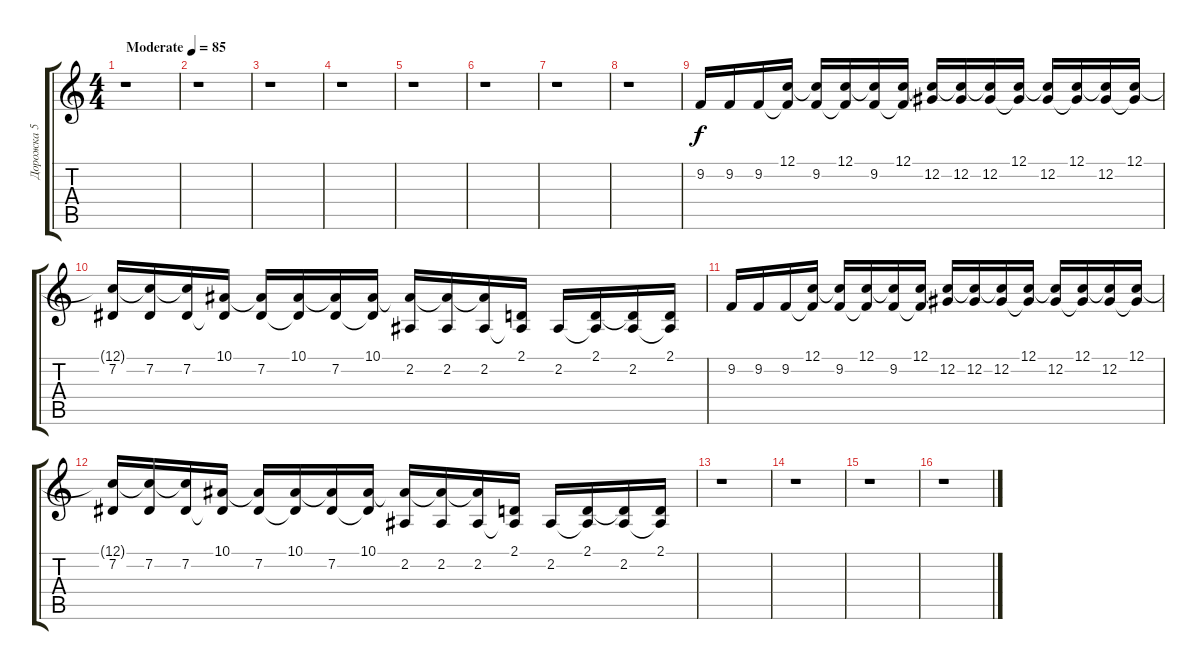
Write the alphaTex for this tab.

\track ("Дорожка 5" "Дорожка 5") {instrument acousticgrandpiano}
\staff {score tabs}
\tuning (C4 Ab3 Eb3 Bb3 F2 Bb2) {hide}
\ts (4 4)
\tempo (85 "Moderate")
\clef g2
\ks c
r.1{dy f instrument acousticgrandpiano} |
r.1 |
r.1 |
r.1 |
r.1 |
r.1 |
r.1 |
r.1 |
9.2.16 9.2.16 9.2.16 (12.1 9.2{t}).16 (12.1{t} 9.2).16 (12.1 9.2{t}).16 (12.1{t} 9.2).16 (12.1 9.2{t}).16 (12.1{t} 12.2).16 (12.1{t} 12.2).16 (12.1{t} 12.2).16 (12.1 12.2{t}).16 (12.1{t} 12.2).16 (12.1 12.2{t}).16 (12.1{t} 12.2).16 (12.1 12.2{t}).16 |
(12.1{t} 7.2).16 (12.1{t} 7.2).16 (12.1{t} 7.2).16 (10.1 7.2{t}).16 (10.1{t} 7.2).16 (10.1 7.2{t}).16 (10.1{t} 7.2).16 (10.1 7.2{t}).16 (10.1{t} 2.2).16 (10.1{t} 2.2).16 (10.1{t} 2.2).16 (2.1 2.2{t}).16 2.2.16 (2.1 2.2{t}).16 (2.1{t} 2.2).16 (2.1 2.2{t}).16 |
9.2.16 9.2.16 9.2.16 (12.1 9.2{t}).16 (12.1{t} 9.2).16 (12.1 9.2{t}).16 (12.1{t} 9.2).16 (12.1 9.2{t}).16 (12.1{t} 12.2).16 (12.1{t} 12.2).16 (12.1{t} 12.2).16 (12.1 12.2{t}).16 (12.1{t} 12.2).16 (12.1 12.2{t}).16 (12.1{t} 12.2).16 (12.1 12.2{t}).16 |
(12.1{t} 7.2).16 (12.1{t} 7.2).16 (12.1{t} 7.2).16 (10.1 7.2{t}).16 (10.1{t} 7.2).16 (10.1 7.2{t}).16 (10.1{t} 7.2).16 (10.1 7.2{t}).16 (10.1{t} 2.2).16 (10.1{t} 2.2).16 (10.1{t} 2.2).16 (2.1 2.2{t}).16 2.2.16 (2.1 2.2{t}).16 (2.1{t} 2.2).16 (2.1 2.2{t}).16 |
r.1 |
r.1 |
r.1 |
r.1
